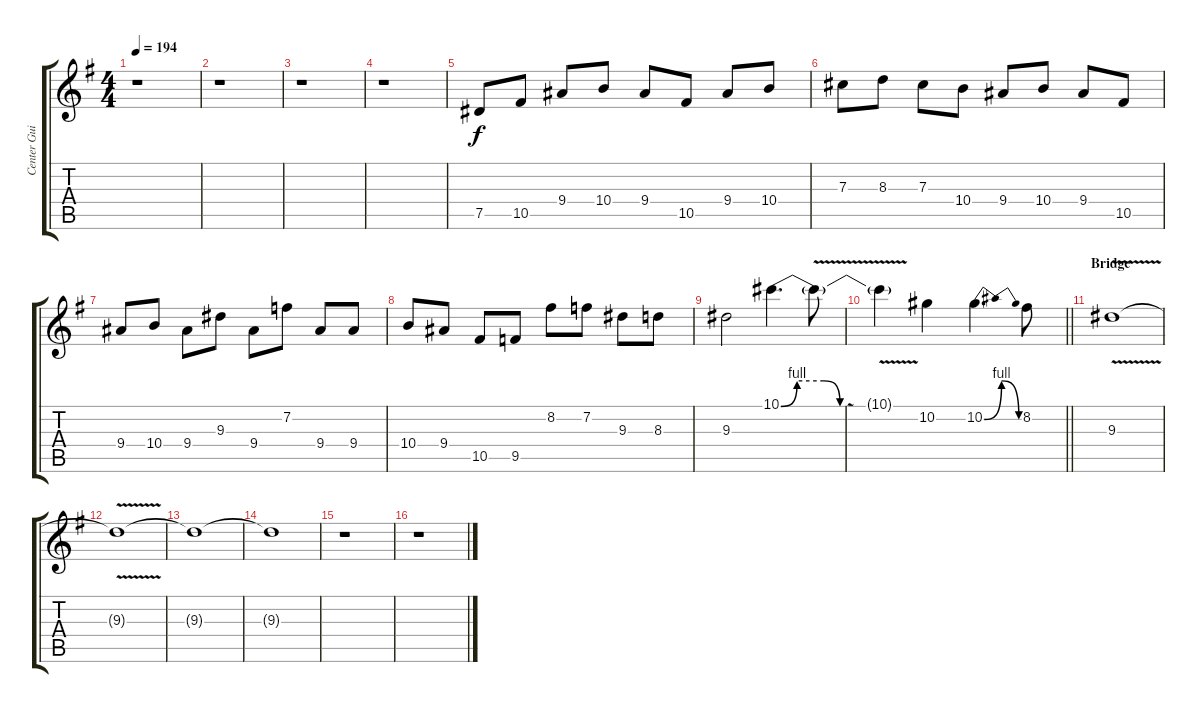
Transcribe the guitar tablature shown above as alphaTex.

\track ("Center Guitar II" "Center Gui") {instrument distortionguitar}
\staff {score tabs}
\tuning (Eb4 Bb3 Gb3 Db3 Ab2 Eb2) {hide}
\ts (4 4)
\tempo 194
\clef g2
\ks g
r.1{dy f} |
r.1 |
r.1 |
r.1 |
7.5.8 10.5.8 9.4.8 10.4.8 9.4.8 10.5.8 9.4.8 10.4.8 |
7.3.8 8.3.8 7.3.8 10.4.8 9.4.8 10.4.8 9.4.8 10.5.8 |
9.4.8 10.4.8 9.4.8 9.3.8 9.4.8 7.2.8 9.4.8 9.4.8 |
10.4.8 9.4.8 10.5.8 9.5.8 8.2.8 7.2.8 9.3.8 8.3.8 |
9.3.2 10.1{be (custom 0 0 15 4 40 4 55 0 60 0)}.4{d} 10.1{v t}.8 |
\barLineRight lightlight
10.1{t}.4 10.2.4 10.2{be (bendrelease 0 0 15 4 45 4 60 0)}.4{d} 8.2.8 |
\section ("" "Bridge")
9.3{v}.1 |
9.3{t}.1{volume 0} |
9.3{t}.1 |
9.3{t}.1 |
r.1 |
r.1
